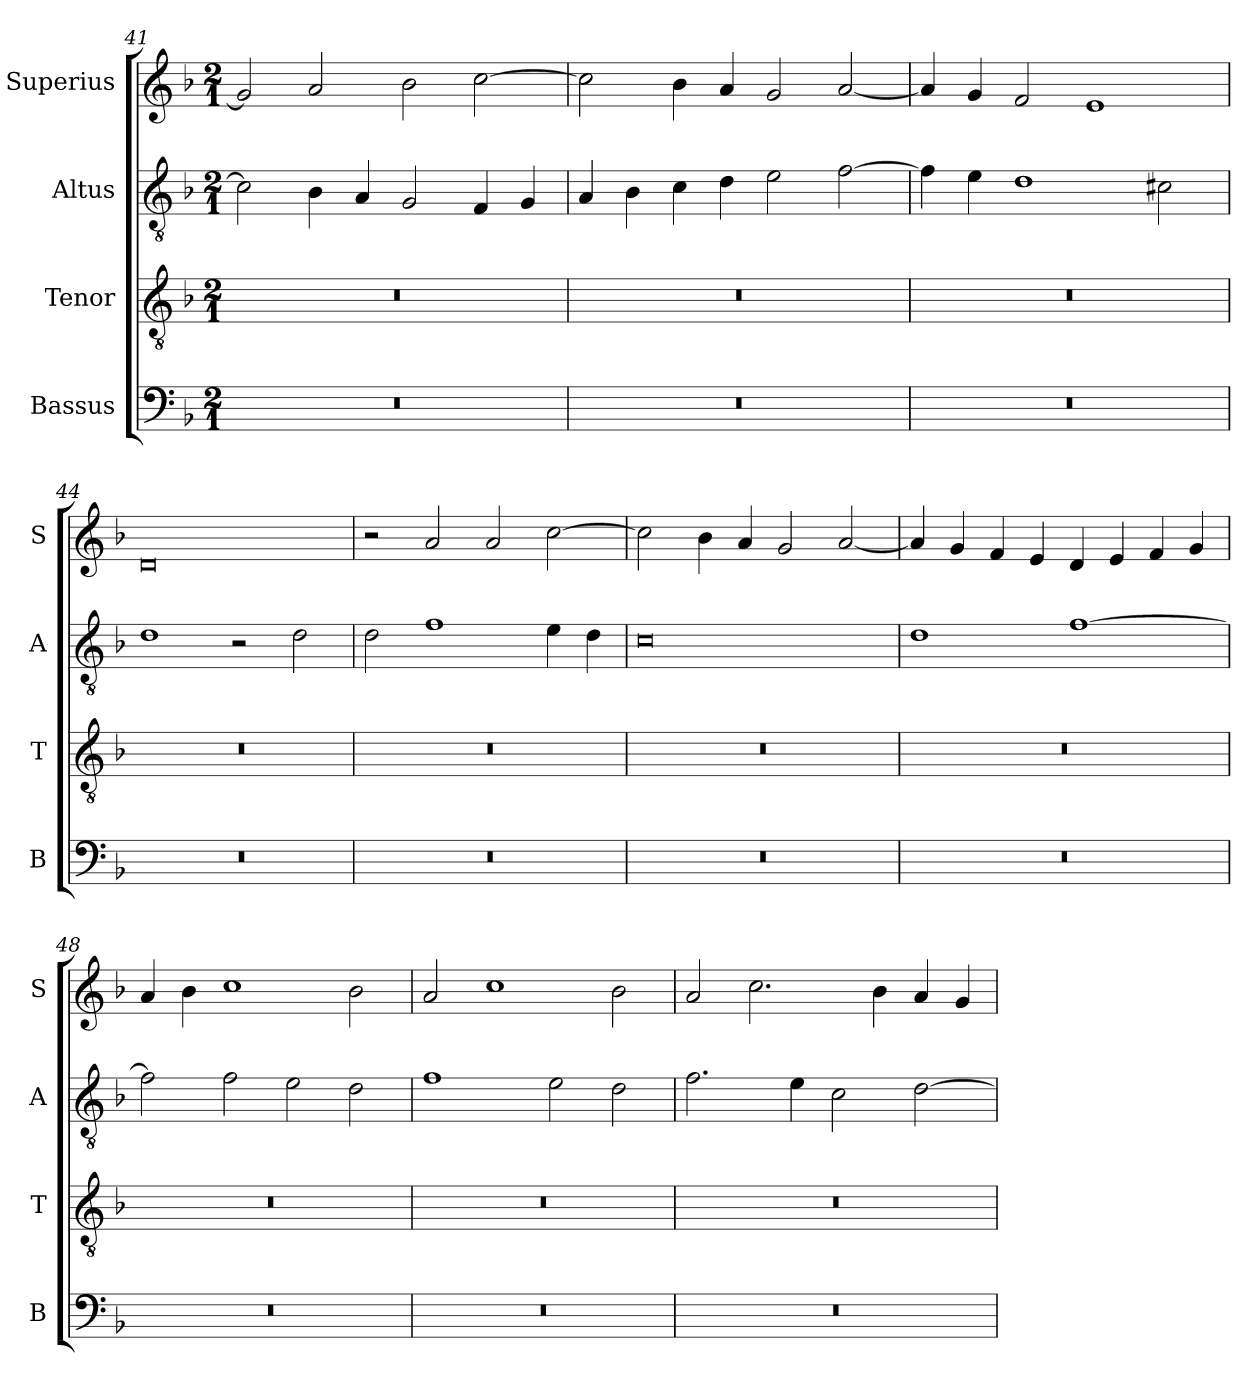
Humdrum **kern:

**kern	**kern	**kern	**kern
*part4	*part3	*part2	*part1
*staff4	*staff3	*staff2	*staff1
*I"Bassus	*I"Tenor	*I"Altus	*I"Superius
*I'B	*I'T	*I'A	*I'S
*clefF4	*clefGv2	*clefGv2	*clefG2
*k[b-]	*k[b-]	*k[b-]	*k[b-]
*M2/1	*M2/1	*M2/1	*M2/1
=41	=41	=41	=41
0r	0r	2c\]	2g/]
.	.	4B-\	2a/
.	.	4A/	.
.	.	2G/	2b-\
.	.	4F/	[2cc\
.	.	4G/	.
=42	=42	=42	=42
0r	0r	4A/	2cc\]
.	.	4B-\	.
.	.	4c\	4b-\
.	.	4d\	4a/
.	.	2e\	2g/
.	.	[2f\	[2a/
=43	=43	=43	=43
0r	0r	4f\]	4a/]
.	.	4e\	4g/
.	.	1d	2f/
.	.	.	1e
.	.	2c#X\	.
=44	=44	=44	=44
0r	0r	1d	0d
.	.	2r	.
.	.	2d\	.
=45	=45	=45	=45
0r	0r	2d\	2r
.	.	1f	2a/
.	.	.	2a/
.	.	4e\	[2cc\
.	.	4d\	.
=46	=46	=46	=46
0r	0r	0c	2cc\]
.	.	.	4b-\
.	.	.	4a/
.	.	.	2g/
.	.	.	[2a/
=47	=47	=47	=47
0r	0r	1d	4a/]
.	.	.	4g/
.	.	.	4f/
.	.	.	4e/
.	.	[1f	4d/
.	.	.	4e/
.	.	.	4f/
.	.	.	4g/
=48	=48	=48	=48
0r	0r	2f\]	4a/
.	.	.	4b-\
.	.	2f\	1cc
.	.	2e\	.
.	.	2d\	2b-\
=49	=49	=49	=49
0r	0r	1f	2a/
.	.	.	1cc
.	.	2e\	.
.	.	2d\	2b-\
=50	=50	=50	=50
0r	0r	2.f\	2a/
.	.	.	2.cc\
.	.	4e\	.
.	.	2c\	.
.	.	.	4b-\
.	.	[2d\	4a/
.	.	.	4g/
=	=	=	=
*-	*-	*-	*-
